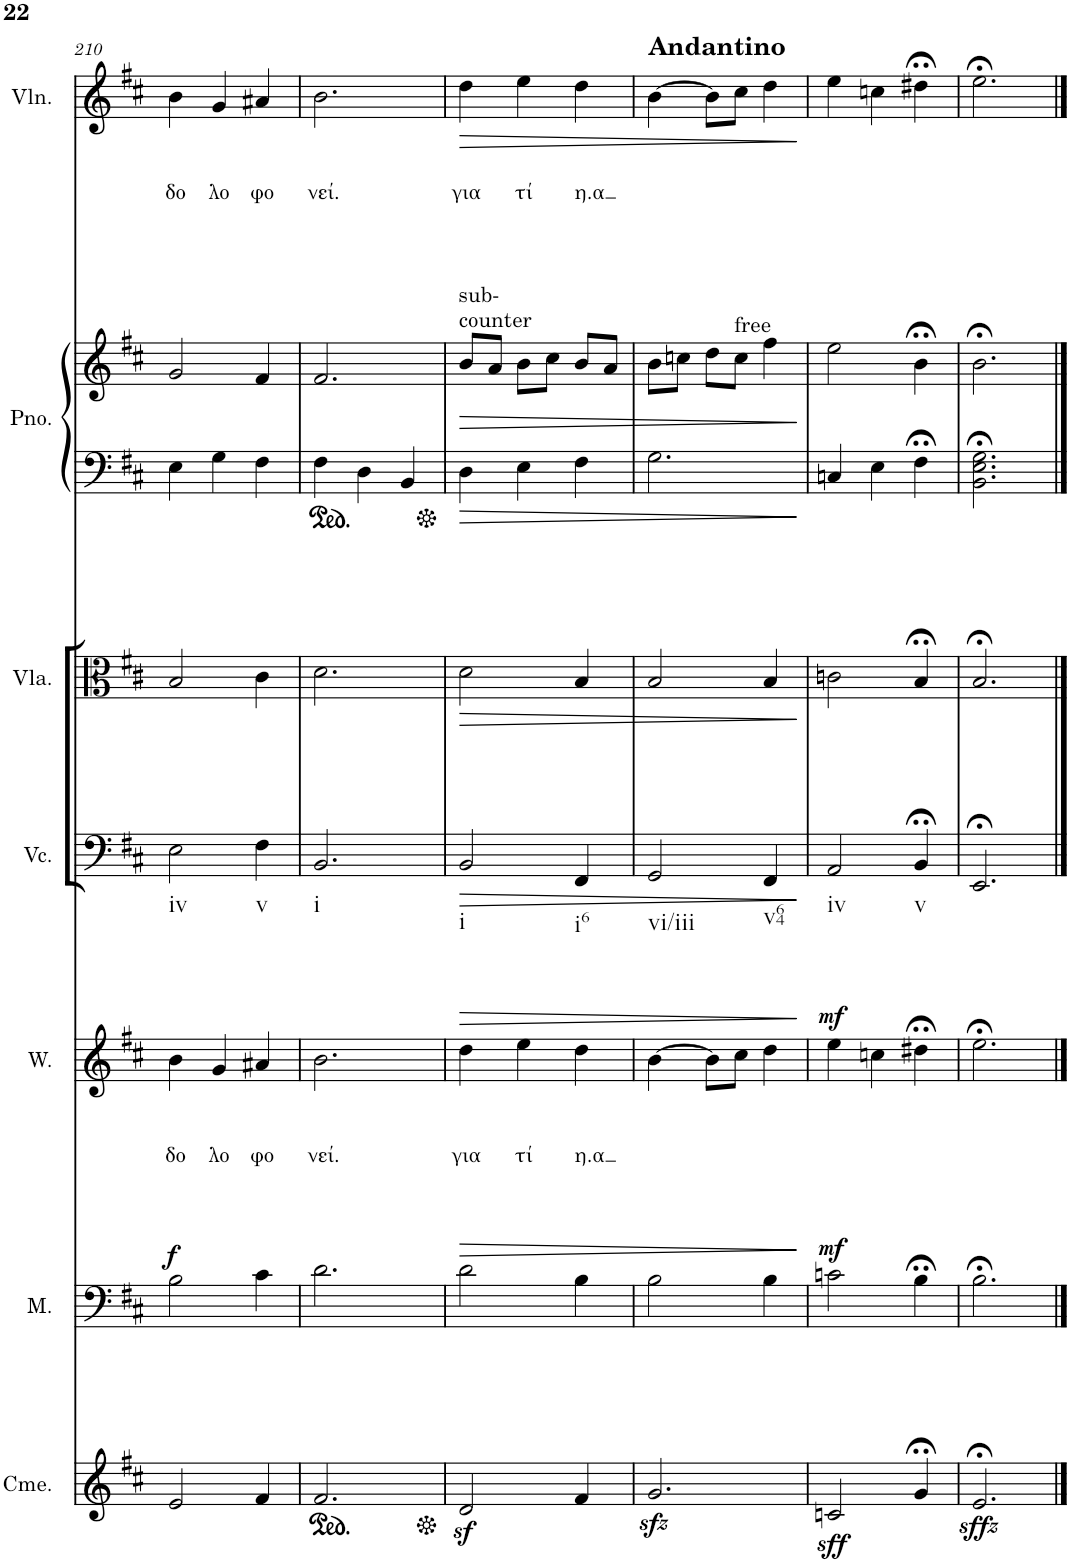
**kern	**dynam	**kern	**dynam	**kern	**text	**text	**text	**dynam	**kern	**dynam	**kern	**dynam	**kern	**kern	**dynam	**kern	**text	**text	**text	**dynam
*part7	*part7	*part6	*part6	*part5	*part5	*part5	*part5	*part5	*part4	*part4	*part3	*part3	*part2	*part2	*part2	*part1	*part1	*part1	*part1	*part1
*staff8	*staff8	*staff7	*staff7	*staff6	*staff6	*staff6	*staff6	*staff6	*staff5	*staff5	*staff4	*staff4	*staff3	*staff2	*staff2/3	*staff1	*staff1	*staff1	*staff1	*staff1
*I"Chimes	*	*I"Men	*	*I"Women	*	*	*	*	*I"Violoncello	*	*I"Viola	*	*I"Grand Piano	*	*	*I"Violin	*	*	*	*
*I'Cme.	*	*I'M.	*	*I'W.	*	*	*	*	*I'Vc.	*	*I'Vla.	*	*I'Pno.	*	*	*I'Vln.	*	*	*	*
!!LO:PB:g=z
*clefG2	*	*clefF4	*	*clefG2	*	*	*	*	*clefF4	*	*clefC3	*	*clefF4	*clefG2	*	*clefG2	*	*	*	*
*k[f#c#]	*	*k[f#c#]	*	*k[f#c#]	*	*	*	*	*k[f#c#]	*	*k[f#c#]	*	*k[f#c#]	*k[f#c#]	*	*k[f#c#]	*	*	*	*
*M3/4	*	*M3/4	*	*M3/4	*	*	*	*	*M3/4	*	*M3/4	*	*M3/4	*M3/4	*	*M3/4	*	*	*	*
=210	=210	=210	=210	=210	=210	=210	=210	=210	=210	=210	=210	=210	=210	=210	=210	=210	=210	=210	=210	=210
!	!	!	!	!	!	!	!	!	!LO:TX:b:t=iv	!	!	!	!	!	!	!	!	!	!	!
!	!	!	!LO:DY:a	!	!	!	!LO:LY:b	!	!	!	!	!	!	!	!	!	!	!	!LO:LY:b	!
2e/	.	2B\	f	4b\	.	.	δο	.	2E\	.	2B/	.	4E\	2g/	.	4b\	.	.	δο	.
!	!	!	!	!	!	!	!LO:LY:b	!	!	!	!	!	!	!	!	!	!	!	!LO:LY:b	!
.	.	.	.	4g/	.	.	λο	.	.	.	.	.	4G\	.	.	4g/	.	.	λο	.
!	!	!	!	!	!	!	!	!	!LO:TX:b:t=v	!	!	!	!	!	!	!	!	!	!	!
!	!	!	!	!	!	!	!LO:LY:b	!	!	!	!	!	!	!	!	!	!	!	!LO:LY:b	!
4f#/	.	4c#\	.	4a#X/	.	.	φο	.	4F#\	.	4c#\	.	4F#\	4f#/	.	4a#X/	.	.	φο	.
=211	=211	=211	=211	=211	=211	=211	=211	=211	=211	=211	=211	=211	=211	=211	=211	=211	=211	=211	=211	=211
*ped	*	*	*	*	*	*	*	*	*	*	*	*	*	*	*	*	*	*	*	*
!	!	!	!	!	!	!	!	!	!LO:TX:b:t=i	!	!	!	!	!	!	!	!	!	!	!
!	!	!	!	!	!	!	!LO:LY:b	!	!	!	!	!	!	!	!	!	!	!	!LO:LY:b	!
2.f#/	.	2.d\	.	2.b\	.	.	νεί.	.	2.BB/	.	2.d\	.	4F#\	2.f#/	.	2.b\	.	.	νεί.	.
.	.	.	.	.	.	.	.	.	.	.	.	.	4D\	.	.	.	.	.	.	.
.	.	.	.	.	.	.	.	.	.	.	.	.	4BB/	.	.	.	.	.	.	.
=212	=212	=212	=212	=212	=212	=212	=212	=212	=212	=212	=212	=212	=212	=212	=212	=212	=212	=212	=212	=212
*Xped	*	*	*	*	*	*	*	*	*	*	*	*	*	*	*	*	*	*	*	*
!	!	!	!	!	!	!	!	!	!	!	!	!	!	!LO:TX:a:t=sub-	!	!	!	!	!	!
!	!	!	!	!	!	!	!	!	!	!	!	!	!	!LO:TX:a:t=counter	!	!	!	!	!	!
!	!	!	!	!	!	!	!	!	!LO:TX:b:t=i	!	!	!	!	!	!	!	!	!	!	!
!	!	!	!LO:HP:b	!	!	!	!LO:LY:b	!LO:HP:b	!	!LO:HP:b	!	!LO:HP:b	!	!	!LO:HP:b	!	!	!	!LO:LY:b	!LO:HP:b
2dz</	.	2d\	>	4dd\	.	.	για	>	2BB/	>	2d\	>	4D\	8b/L	>	4dd\	.	.	για	>
.	.	.	.	.	.	.	.	.	.	.	.	.	.	8a/J	.	.	.	.	.	.
!	!	!	!	!	!	!	!LO:LY:b	!	!	!	!	!	!	!	!	!	!	!	!LO:LY:b	!
.	.	.	.	4ee\	.	.	τί	.	.	.	.	.	4E\	8b\L	.	4ee\	.	.	τί	.
.	.	.	.	.	.	.	.	.	.	.	.	.	.	8cc#\J	.	.	.	.	.	.
!	!	!	!	!	!	!	!	!	!LO:TX:b:t=i6	!	!	!	!	!	!	!	!	!	!	!
!	!	!	!	!	!	!	!LO:LY:b	!	!	!	!	!	!	!	!	!	!	!	!LO:LY:b	!
4f#/	.	4B\	.	4dd\	.	.	η.α	.	4FF#/	.	4B/	.	4F#\	8b/L	.	4dd\	.	.	η.α	.
.	.	.	.	.	.	.	.	.	.	.	.	.	.	8a/J	.	.	.	.	.	.
=213	=213	=213	=213	=213	=213	=213	=213	=213	=213	=213	=213	=213	=213	=213	=213	=213	=213	=213	=213	=213
!	!	!	!	!	!	!	!	!	!	!	!	!	!	!	!	!LO:TX:a:B:t=Andantino	!	!	!	!
!	!	!	!	!	!	!	!	!	!LO:TX:b:t=vi/iii	!	!	!	!	!	!	!	!	!	!	!
2.gzz</	.	2B\	.	[4b\	.	.	.	.	2GG/	.	2B/	.	2.G\	8b\L	.	[4b\	.	.	.	.
.	.	.	.	.	.	.	.	.	.	.	.	.	.	8ccn\J	.	.	.	.	.	.
.	.	.	.	8b\L]	.	.	.	.	.	.	.	.	.	8dd\L	.	8b\L]	.	.	.	.
!	!	!	!	!	!	!	!	!	!	!	!	!	!	!LO:TX:a:t=free	!	!	!	!	!	!
.	.	.	.	8cc#\J	.	.	.	.	.	.	.	.	.	8cc\J	.	8cc#\J	.	.	.	.
!	!	!	!	!	!	!	!	!	!LO:TX:b:t=v64	!	!	!	!	!	!	!	!	!	!	!
.	.	4B\	.	4dd\	.	.	.	.	4FF#/	.	4B/	.	.	4ff#\	.	4dd\	.	.	.	.
.	.	.	]	.	.	.	.	]	.	]	.	]	.	.	]	.	.	.	.	]
=214	=214	=214	=214	=214	=214	=214	=214	=214	=214	=214	=214	=214	=214	=214	=214	=214	=214	=214	=214	=214
!	!	!	!	!	!	!	!	!	!LO:TX:b:t=iv	!	!	!	!	!	!	!	!	!	!	!
!	!LO:DY:b	!	!LO:DY:a	!	!	!	!	!LO:DY:a	!	!	!	!	!	!	!	!	!	!	!	!
2cn/	other-dynamics	2cn\	mf	4ee\	.	.	.	mf	2AA/	.	2cn\	.	4Cn/	2ee\	.	4ee\	.	.	.	.
.	.	.	.	4ccn\	.	.	.	.	.	.	.	.	4E\	.	.	4ccn\	.	.	.	.
!	!	!	!	!	!	!	!	!	!LO:TX:b:t=v	!	!	!	!	!	!	!	!	!	!	!
4g;</	.	4B;<\	.	4dd#X;<\	.	.	.	.	4BB;</	.	4B;</	.	4F#;<\	4b;<\	.	4dd#X;<\	.	.	.	.
=215	=215	=215	=215	=215	=215	=215	=215	=215	=215	=215	=215	=215	=215	=215	=215	=215	=215	=215	=215	=215
!	!LO:DY:b	!	!	!	!	!	!	!	!	!	!	!	!	!	!	!	!	!	!	!
2.e;</	sffz	2.B;<\	.	2.ee;<\	.	.	.	.	2.EE;</	.	2.B;</	.	2.BB\;< 2.E\;< 2.G\;<	2.b;<\	.	2.ee;<\	.	.	.	.
==	==	==	==	==	==	==	==	==	==	==	==	==	==	==	==	==	==	==	==	==
*-	*-	*-	*-	*-	*-	*-	*-	*-	*-	*-	*-	*-	*-	*-	*-	*-	*-	*-	*-	*-
